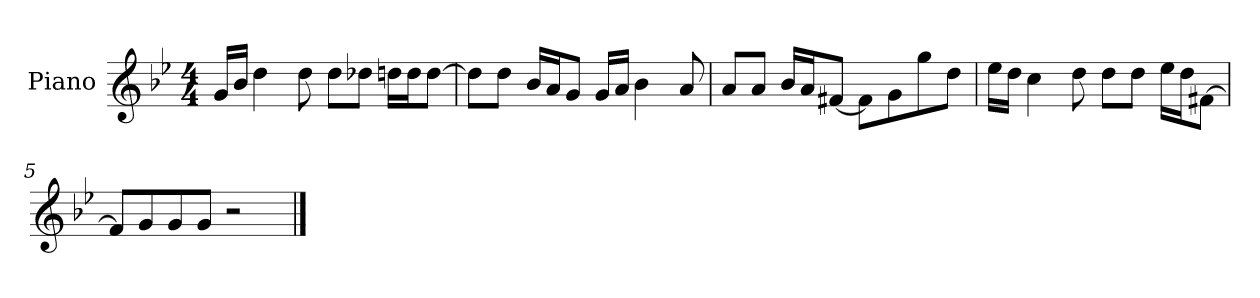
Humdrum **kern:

**kern
*part1
*staff1
*I"Piano
*I'P-no
*clefG2
*k[b-e-]
*M4/4
*MM90
=1
16g/LL
16b-/JJ
4dd\
8dd\
8dd\L
8dd-X\J
16ddn\LL
16dd\J
[8dd\J
=2
8dd\L]
8dd\J
16b-/LL
16a/J
8g/J
16g/LL
16a/JJ
4b-\
8a/
=3
8a/L
8a/J
16b-/LL
16a/J
[8f#X/J
8f#\L]
8g\
8gg\
8dd\J
=4
16ee-\LL
16dd\JJ
4cc\
8dd\
8dd\L
8dd\J
16ee-\LL
16dd\J
[8f#X\J
!!LO:LB:g=z
=5
8f#/L]
8g/
8g/
8g/J
2r
==
*-
